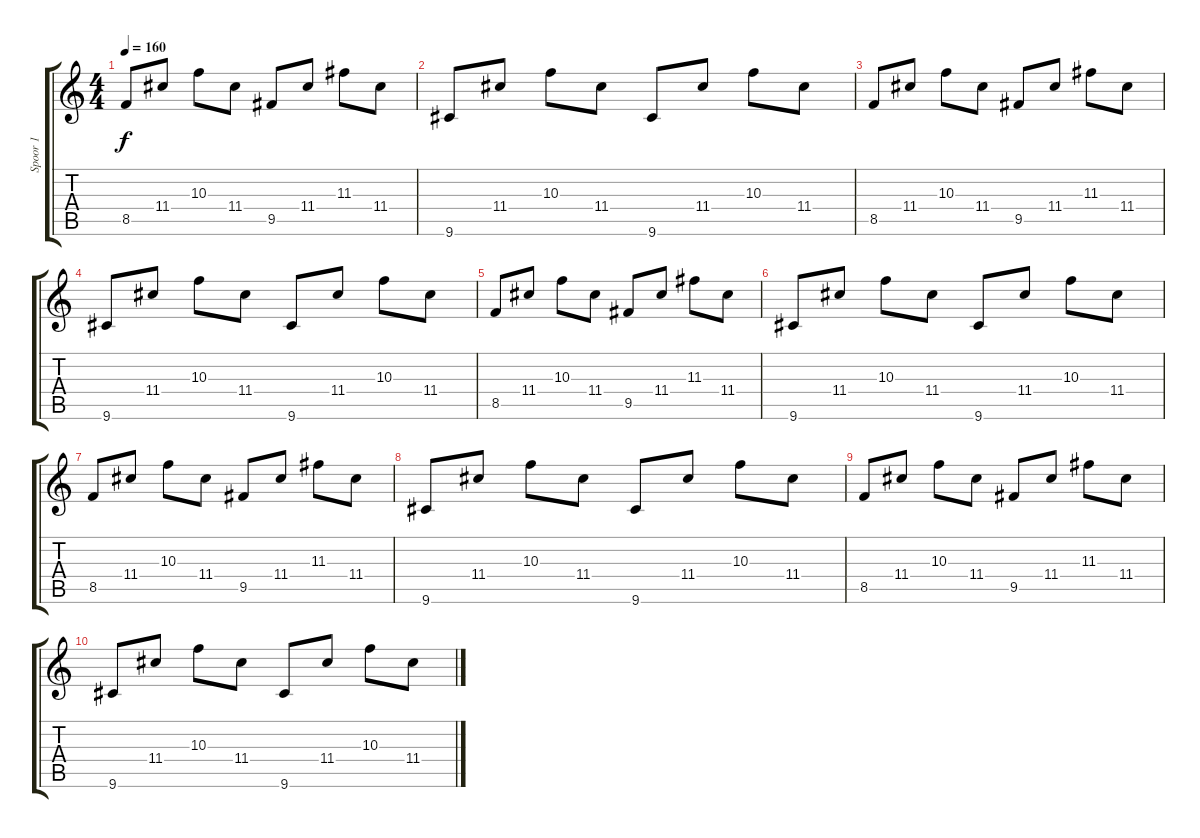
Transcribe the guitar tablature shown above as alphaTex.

\track ("Spoor 1" "Spoor 1") {instrument electricguitarclean}
\staff {score tabs}
\tuning (E4 B3 G3 D3 A2 E2) {hide}
\ts (4 4)
\tempo 160
\clef g2
\ks c
8.5.8{dy f} 11.4.8 10.3.8 11.4.8 9.5.8 11.4.8 11.3.8 11.4.8 |
9.6.8 11.4.8 10.3.8 11.4.8 9.6.8 11.4.8 10.3.8 11.4.8 |
8.5.8 11.4.8 10.3.8 11.4.8 9.5.8 11.4.8 11.3.8 11.4.8 |
9.6.8 11.4.8 10.3.8 11.4.8 9.6.8 11.4.8 10.3.8 11.4.8 |
8.5.8 11.4.8 10.3.8 11.4.8 9.5.8 11.4.8 11.3.8 11.4.8 |
9.6.8 11.4.8 10.3.8 11.4.8 9.6.8 11.4.8 10.3.8 11.4.8 |
8.5.8 11.4.8 10.3.8 11.4.8 9.5.8 11.4.8 11.3.8 11.4.8 |
9.6.8 11.4.8 10.3.8 11.4.8 9.6.8 11.4.8 10.3.8 11.4.8 |
8.5.8 11.4.8 10.3.8 11.4.8 9.5.8 11.4.8 11.3.8 11.4.8 |
9.6.8 11.4.8 10.3.8 11.4.8 9.6.8 11.4.8 10.3.8 11.4.8
